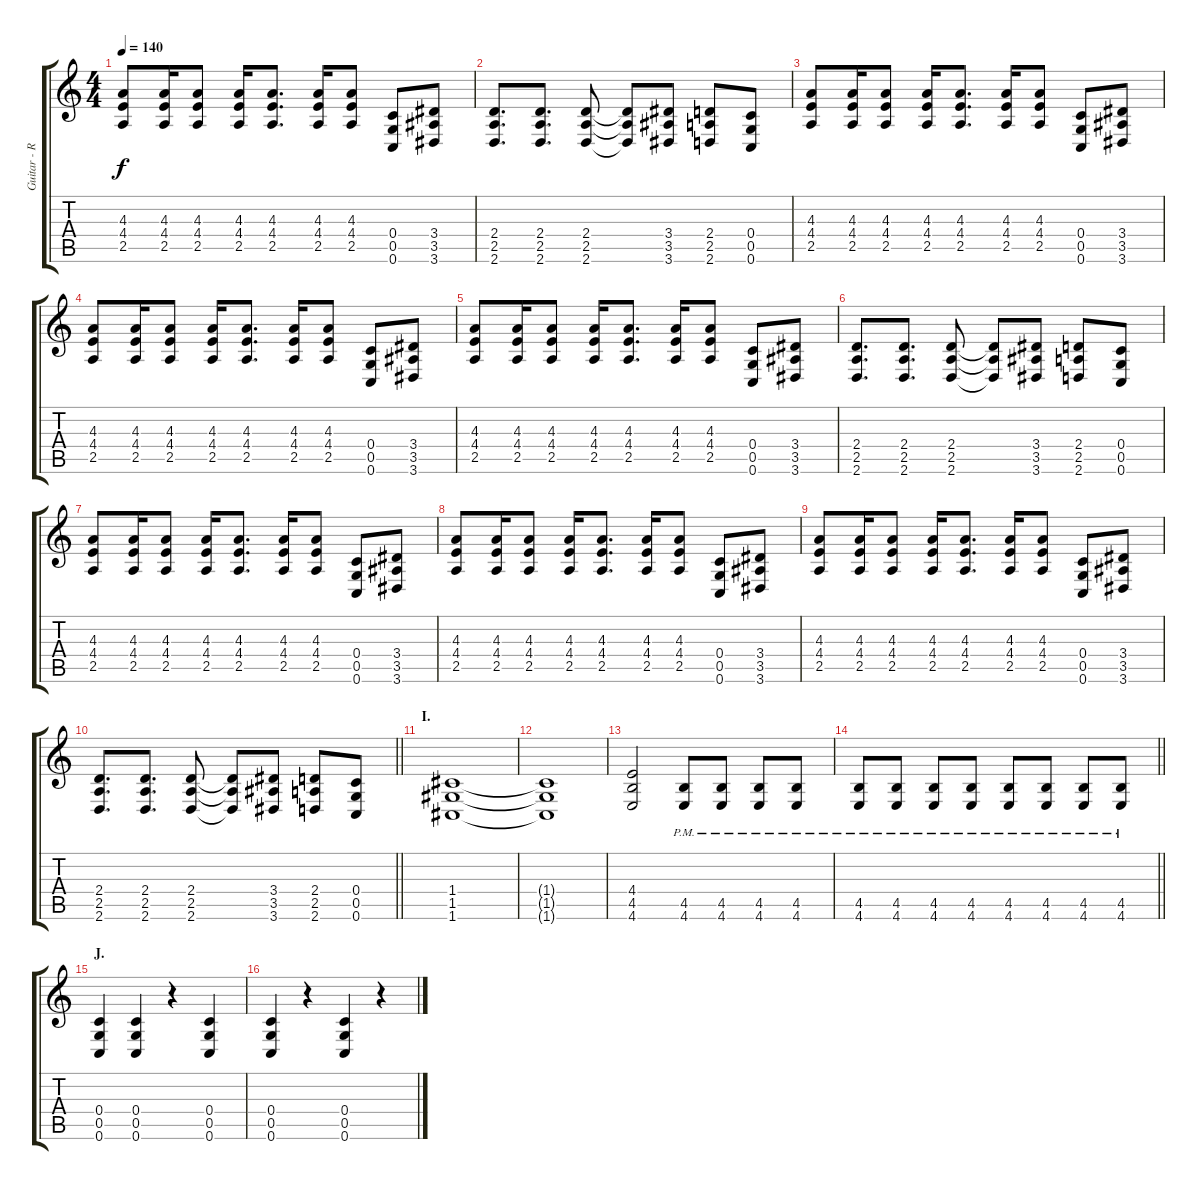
\track ("Guitar - Right" "Guitar - R") {instrument distortionguitar}
\staff {score tabs}
\tuning (D4 A3 F3 C3 G2 C2) {hide}
\ts (4 4)
\tempo 140
\clef g2
\ks c
(4.3 4.4 2.5).8{dy f} (4.3 4.4 2.5).16 (4.3 4.4 2.5).8 (4.3 4.4 2.5).16 (4.3 4.4 2.5).8{d} (4.3 4.4 2.5).16 (4.3 4.4 2.5).8 (0.4 0.5 0.6).8 (3.4 3.5 3.6).8 |
(2.4 2.5 2.6).8{d} (2.4 2.5 2.6).8{d} (2.4 2.5 2.6).8 (2.4{t} 2.5{t} 2.6{t}).8 (3.4 3.5 3.6).8 (2.4 2.5 2.6).8 (0.4 0.5 0.6).8 |
(4.3 4.4 2.5).8 (4.3 4.4 2.5).16 (4.3 4.4 2.5).8 (4.3 4.4 2.5).16 (4.3 4.4 2.5).8{d} (4.3 4.4 2.5).16 (4.3 4.4 2.5).8 (0.4 0.5 0.6).8 (3.4 3.5 3.6).8 |
(4.3 4.4 2.5).8 (4.3 4.4 2.5).16 (4.3 4.4 2.5).8 (4.3 4.4 2.5).16 (4.3 4.4 2.5).8{d} (4.3 4.4 2.5).16 (4.3 4.4 2.5).8 (0.4 0.5 0.6).8 (3.4 3.5 3.6).8 |
(4.3 4.4 2.5).8 (4.3 4.4 2.5).16 (4.3 4.4 2.5).8 (4.3 4.4 2.5).16 (4.3 4.4 2.5).8{d} (4.3 4.4 2.5).16 (4.3 4.4 2.5).8 (0.4 0.5 0.6).8 (3.4 3.5 3.6).8 |
(2.4 2.5 2.6).8{d} (2.4 2.5 2.6).8{d} (2.4 2.5 2.6).8 (2.4{t} 2.5{t} 2.6{t}).8 (3.4 3.5 3.6).8 (2.4 2.5 2.6).8 (0.4 0.5 0.6).8 |
(4.3 4.4 2.5).8 (4.3 4.4 2.5).16 (4.3 4.4 2.5).8 (4.3 4.4 2.5).16 (4.3 4.4 2.5).8{d} (4.3 4.4 2.5).16 (4.3 4.4 2.5).8 (0.4 0.5 0.6).8 (3.4 3.5 3.6).8 |
(4.3 4.4 2.5).8 (4.3 4.4 2.5).16 (4.3 4.4 2.5).8 (4.3 4.4 2.5).16 (4.3 4.4 2.5).8{d} (4.3 4.4 2.5).16 (4.3 4.4 2.5).8 (0.4 0.5 0.6).8 (3.4 3.5 3.6).8 |
(4.3 4.4 2.5).8 (4.3 4.4 2.5).16 (4.3 4.4 2.5).8 (4.3 4.4 2.5).16 (4.3 4.4 2.5).8{d} (4.3 4.4 2.5).16 (4.3 4.4 2.5).8 (0.4 0.5 0.6).8 (3.4 3.5 3.6).8 |
\barLineRight lightlight
(2.4 2.5 2.6).8{d} (2.4 2.5 2.6).8{d} (2.4 2.5 2.6).8 (2.4{t} 2.5{t} 2.6{t}).8 (3.4 3.5 3.6).8 (2.4 2.5 2.6).8 (0.4 0.5 0.6).8 |
\section ("" "I.")
(1.4 1.5 1.6).1 |
(1.4{t} 1.5{t} 1.6{t}).1 |
(4.4 4.5 4.6).2 (4.5{pm} 4.6{pm}).8 (4.5{pm} 4.6{pm}).8 (4.5{pm} 4.6{pm}).8 (4.5{pm} 4.6{pm}).8 |
\barLineRight lightlight
(4.5{pm} 4.6{pm}).8 (4.5{pm} 4.6{pm}).8 (4.5{pm} 4.6{pm}).8 (4.5{pm} 4.6{pm}).8 (4.5{pm} 4.6{pm}).8 (4.5{pm} 4.6{pm}).8 (4.5{pm} 4.6{pm}).8 (4.5{pm} 4.6{pm}).8 |
\section ("" "J.")
(0.4 0.5 0.6).4 (0.4 0.5 0.6).4 r.4 (0.4 0.5 0.6).4 |
(0.4 0.5 0.6).4 r.4 (0.4 0.5 0.6).4 r.4
